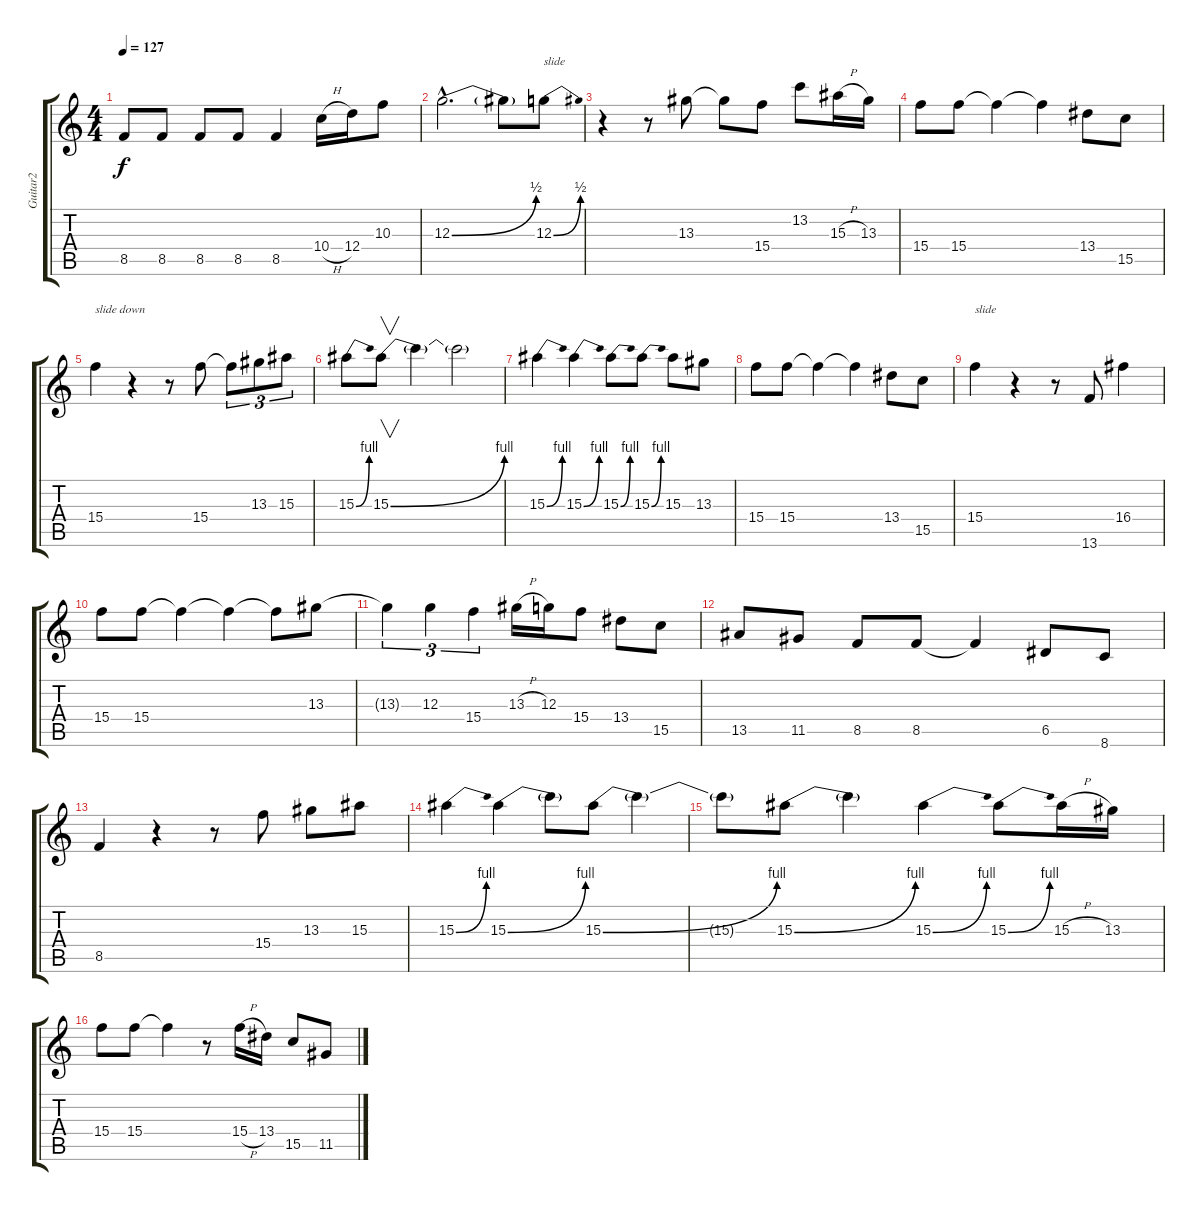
\track ("Guitar2" "Guitar2") {instrument overdrivenguitar}
\staff {score tabs}
\tuning (E4 B3 G3 D3 A2 E2) {hide}
\ts (4 4)
\tempo 127
\clef g2
\ks c
8.5.8{dy f} 8.5.8 8.5.8 8.5.8 8.5.4 10.4{h}.16 12.4.16 10.3.8 |
12.3{be (bend 0 0 60 2) hac}.2{d} 12.3{t}.8 12.3{be (bend 0 0 60 2)}.8{txt "slide"} |
r.4 r.8 13.3.8 13.3{t}.8 15.4.8 13.2.8 15.3{h}.16 13.3.16 |
15.4.8 15.4.8 15.4{t}.4 15.4{t}.4 13.4.8 15.5.8 |
15.4.4{txt "slide down"} r.4 r.8 15.4.8 15.4{t}.8{tu (3 2)} 13.3.8{tu (3 2)} 15.3.8{tu (3 2)} |
15.3{be (bend 0 0 60 4)}.8 15.3{be (bend 0 0 60 4)}.8{v} 15.3{t}.4 15.3{t}.2 |
15.3{be (bend 0 0 60 4)}.4 15.3{be (bend 0 0 60 4)}.4 15.3{be (bend 0 0 60 4)}.8 15.3{be (bend 0 0 60 4)}.8 15.3.8 13.3.8 |
15.4.8 15.4.8 15.4{t}.4 15.4{t}.4 13.4.8 15.5.8 |
15.4.4{txt "slide"} r.4 r.8 13.6.8 16.4.4 |
15.4.8 15.4.8 15.4{t}.4 15.4{t}.4 15.4{t}.8 13.3.8 |
13.3{t}.4{tu (3 2)} 12.3.4{tu (3 2)} 15.4.4{tu (3 2)} 13.3{h}.16 12.3.16 15.4.8 13.4.8 15.5.8 |
13.5.8 11.5.8 8.5.8 8.5.8 8.5{t}.4 6.5.8 8.6.8 |
8.5.4 r.4 r.8 15.4.8 13.3.8 15.3.8 |
15.3{be (bend 0 0 60 4)}.4 15.3{be (bend 0 0 60 4)}.4 15.3{t}.8 15.3{be (bend 0 0 60 4)}.8 15.3{t}.4 |
15.3{t}.8 15.3{be (bend 0 0 60 4)}.8 15.3{t}.4 15.3{be (bend 0 0 60 4)}.4 15.3{be (bend 0 0 60 4)}.8 15.3{h}.16 13.3.16 |
15.4.8 15.4.8 15.4{t}.4 r.8 15.4{h}.16 13.4.16 15.5.8 11.5.8
